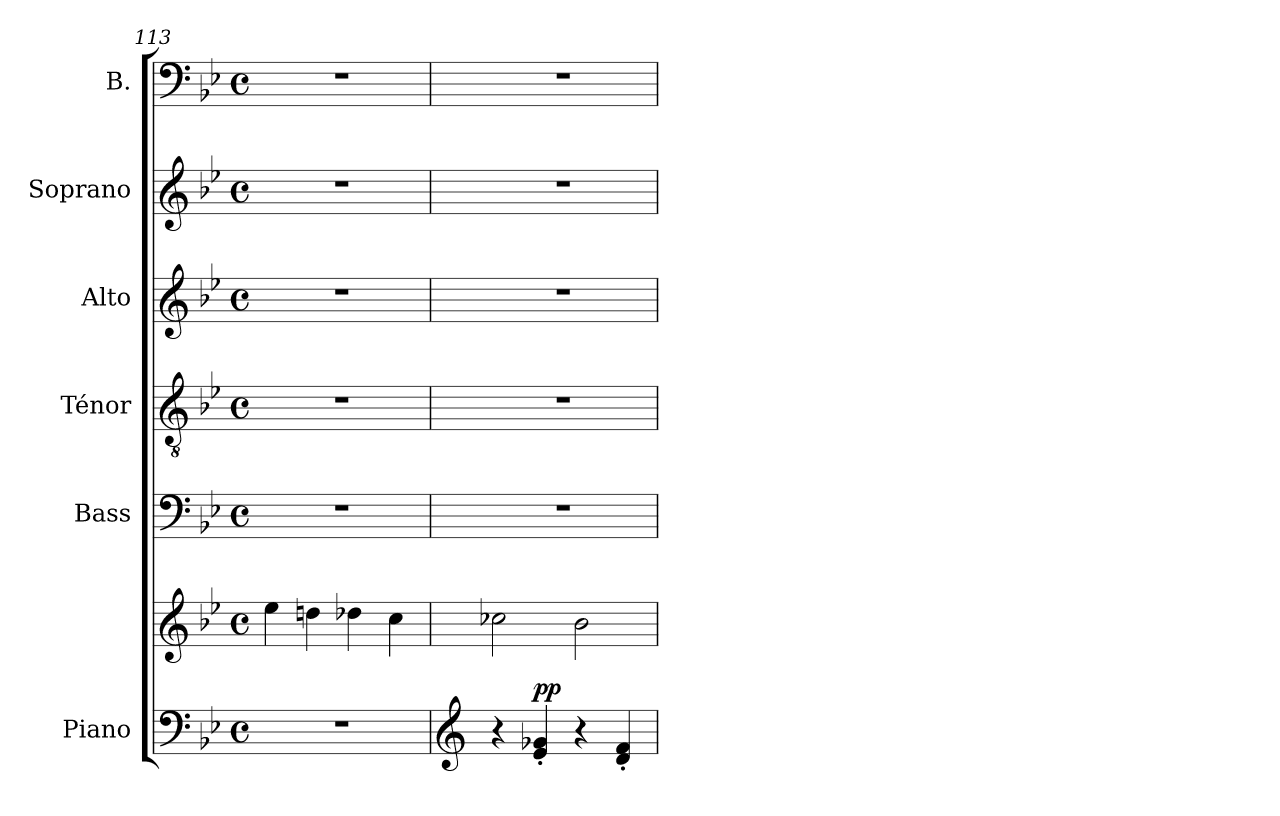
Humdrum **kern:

**kern	**kern	**dynam	**kern	**kern	**kern	**kern	**kern
*part6	*part6	*part6	*part5	*part4	*part3	*part2	*part1
*staff7	*staff6	*staff6/7	*staff5	*staff4	*staff3	*staff2	*staff1
*I"Piano	*	*	*I"Bass	*I"Ténor	*I"Alto	*I"Soprano	*I"B.
*I'Pno.	*	*	*I'B.	*I'T.	*I'A.	*I'S.	*I'B.
*clefF4	*clefG2	*	*clefF4	*clefGv2	*clefG2	*clefG2	*clefF4
*k[b-e-]	*k[b-e-]	*	*k[b-e-]	*k[b-e-]	*k[b-e-]	*k[b-e-]	*k[b-e-]
*M4/4	*M4/4	*	*M4/4	*M4/4	*M4/4	*M4/4	*M4/4
*met(c)	*met(c)	*	*met(c)	*met(c)	*met(c)	*met(c)	*met(c)
=113	=113	=113	=113	=113	=113	=113	=113
1r	4ee-\	.	1r	1r	1r	1r	1r
.	4ddn\	.	.	.	.	.	.
.	4dd-X\	.	.	.	.	.	.
.	4cc\	.	.	.	.	.	.
!!LO:PB:g=z
=114	=114	=114	=114	=114	=114	=114	=114
*clefG2	*	*	*	*	*	*	*
4r	2cc-X\	.	1r	1r	1r	1r	1r
!	!	!LO:DY:a=2	!	!	!	!	!
4e-/' 4g-X/'	.	pp	.	.	.	.	.
4r	2b-\	.	.	.	.	.	.
4d/' 4f/'	.	.	.	.	.	.	.
=	=	=	=	=	=	=	=
*-	*-	*-	*-	*-	*-	*-	*-
